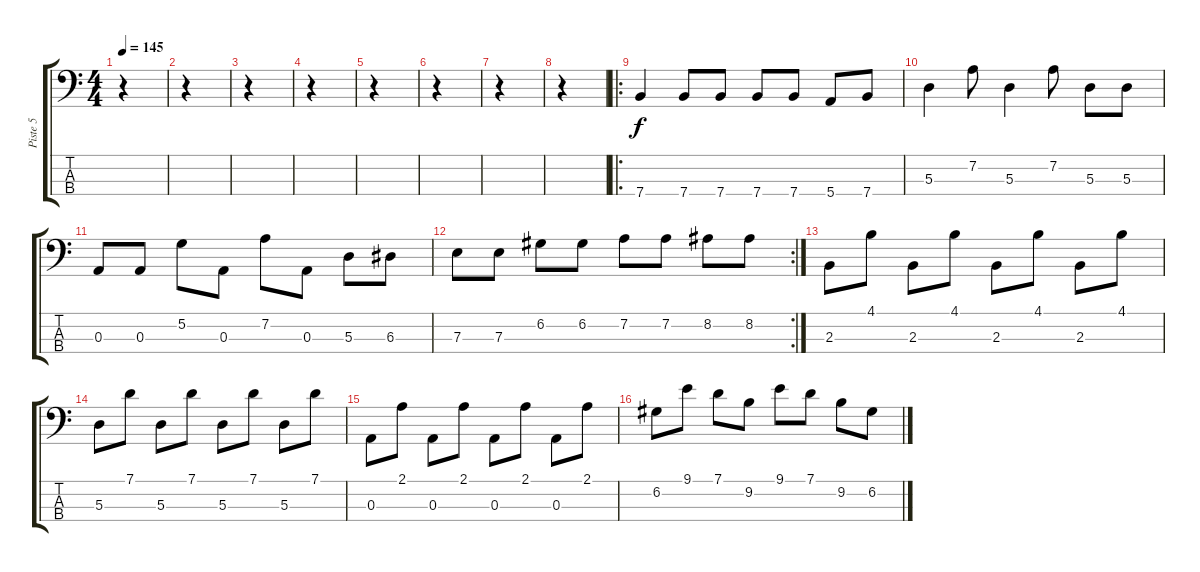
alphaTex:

\track ("Piste 5" "Piste 5") {instrument electricbassfinger}
\staff {score tabs}
\tuning (G2 D2 A1 E1) {hide}
\ts (4 4)
\tempo 145
\clef f4
\ks c
r.4{dy f instrument electricbassfinger} |
r.4 |
r.4 |
r.4 |
r.4 |
r.4 |
r.4 |
r.4 |
\ro
7.4.4 7.4.8 7.4.8 7.4.8 7.4.8 5.4.8 7.4.8 |
5.3.4 7.2.8 5.3.4 7.2.8 5.3.8 5.3.8 |
0.3.8 0.3.8 5.2.8 0.3.8 7.2.8 0.3.8 5.3.8 6.3.8 |
\rc 2
7.3.8 7.3.8 6.2.8 6.2.8 7.2.8 7.2.8 8.2.8 8.2.8 |
2.3.8 4.1.8 2.3.8 4.1.8 2.3.8 4.1.8 2.3.8 4.1.8 |
5.3.8 7.1.8 5.3.8 7.1.8 5.3.8 7.1.8 5.3.8 7.1.8 |
0.3.8 2.1.8 0.3.8 2.1.8 0.3.8 2.1.8 0.3.8 2.1.8 |
6.2.8 9.1.8 7.1.8 9.2.8 9.1.8 7.1.8 9.2.8 6.2.8
